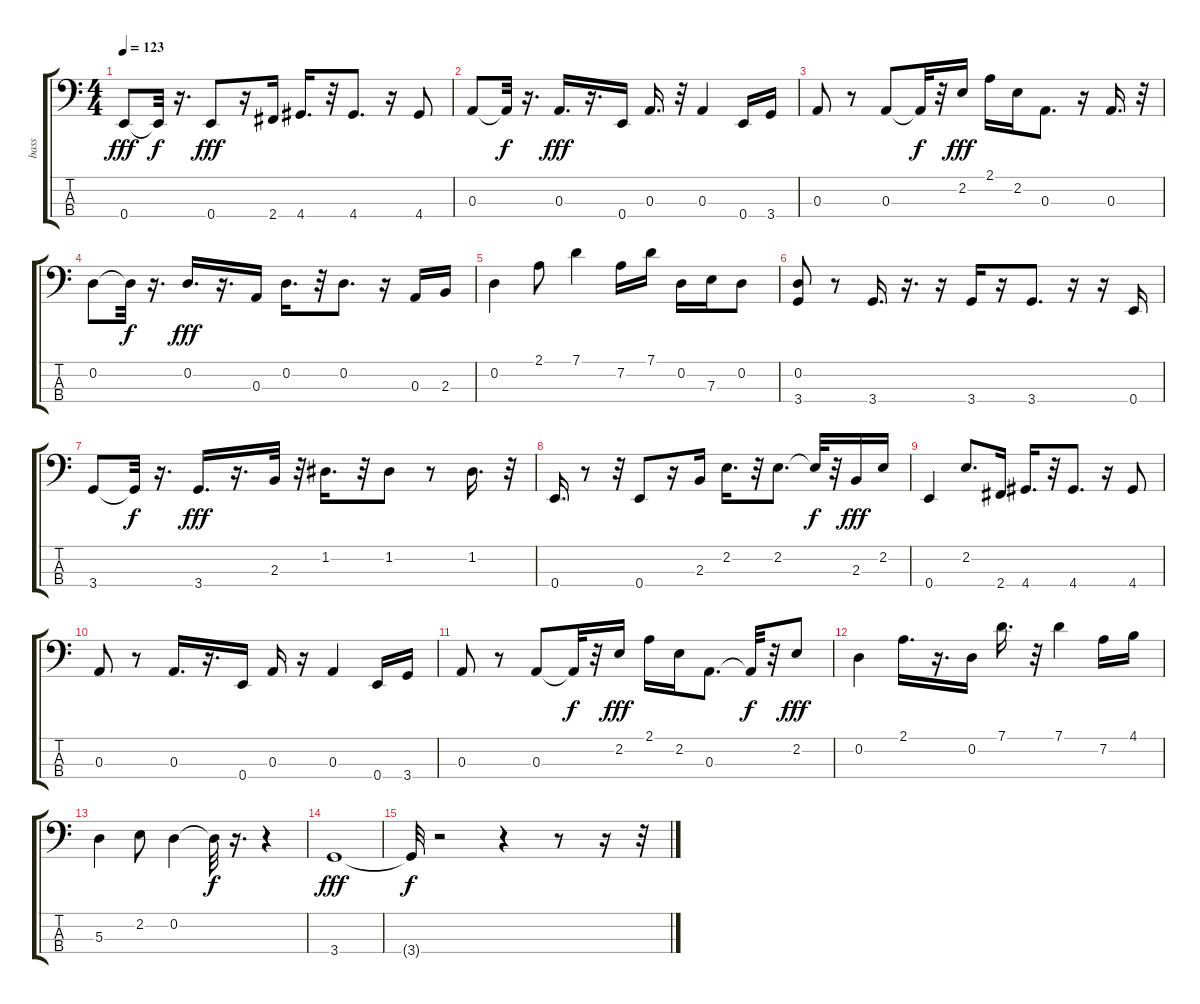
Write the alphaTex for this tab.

\track ("bass    " "bass    ") {instrument electricbassfinger}
\staff {score tabs}
\tuning (G2 D2 A1 E1) {hide}
\ts (4 4)
\tempo 123
\clef f4
\ks c
0.4.8{dy fff} 0.4{t}.32{dy f} r.16{d} 0.4.8{dy fff} r.16 2.4.16 4.4.16{d} r.32 4.4.8{d} r.16 4.4.8 |
0.3.8 0.3{t}.32{dy f} r.16{d} 0.3.16{d dy fff} r.16{d} 0.4.16 0.3.16{d} r.32 0.3.4 0.4.16 3.4.16 |
0.3.8 r.8 0.3.8 0.3{t}.32{dy f} r.32 2.2.16{dy fff} 2.1.16 2.2.16 0.3.8{d} r.16 0.3.16{d} r.32 |
0.2.8 0.2{t}.32{dy f} r.16{d} 0.2.16{d dy fff} r.16{d} 0.3.16 0.2.16{d} r.32 0.2.8{d} r.16 0.3.16 2.3.16 |
0.2.4 2.1.8 7.1.4 7.2.16 7.1.16 0.2.16 7.3.16 0.2.8 |
(0.2 3.4).8 r.8 3.4.16{d} r.16{d} r.16 3.4.16 r.16 3.4.8{d} r.16 r.16 0.4.16 |
3.4.8 3.4{t}.32{dy f} r.16{d} 3.4.16{d dy fff} r.16{d} 2.3.32 r.32 1.2.16{d} r.32 1.2.8 r.8 1.2.16{d} r.32 |
0.4.16{d} r.8 r.32 0.4.8 r.16 2.3.16 2.2.16{d} r.32 2.2.8{d} 2.2{t}.32{dy f} r.32 2.3.16{dy fff} 2.2.16 |
0.4.4 2.2.8{d} 2.4.16 4.4.16{d} r.32 4.4.8{d} r.16 4.4.8 |
0.3.8 r.8 0.3.16{d} r.16{d} 0.4.16 0.3.16 r.16 0.3.4 0.4.16 3.4.16 |
0.3.8 r.8 0.3.8 0.3{t}.32{dy f} r.32 2.2.16{dy fff} 2.1.16 2.2.16 0.3.8{d} 0.3{t}.32{dy f} r.32 2.2.8{dy fff} |
0.2.4 2.1.16{d} r.16{d} 0.2.16 7.1.16{d} r.32 7.1.4 7.2.16 4.1.16 |
5.3.4 2.2.8 0.2.4 0.2{t}.32{dy f} r.16{d} r.4 |
3.4.1{dy fff} |
3.4{t}.32{dy f} r.2 r.4 r.8 r.16 r.32
